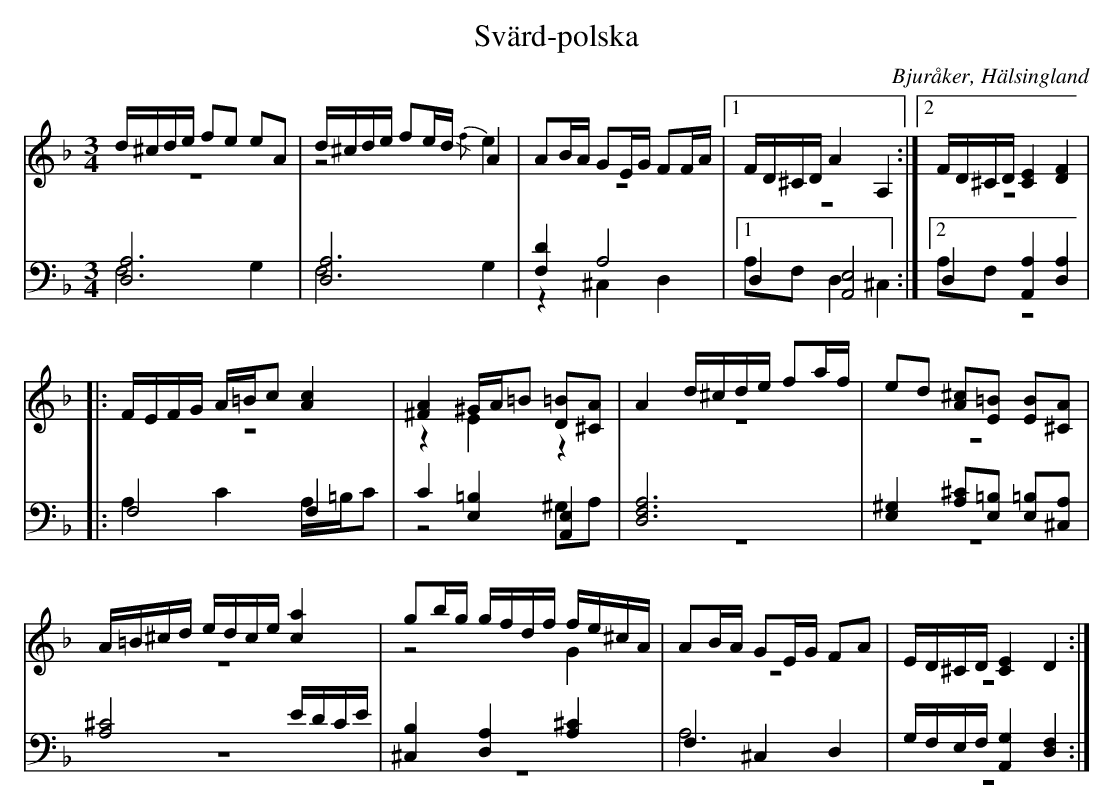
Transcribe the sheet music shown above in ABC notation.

X:1
T: Svärd-polska
O: Bjuråker, Hälsingland
M: 3/4
L: 1/8
K: Dm
V:1
V:2 merge
V:3
V:4 merge
V:1
d/^c/d/e/ fe eA|d/^c/d/e/ fe/d/ A2|AB/A/ GE/G/ FF/A/|1 F/D/^C/D/ A2 A,2:|2 F/D/^C/D/ [C2E2] [D2F2]|
|:F/E/F/G/ A/=B/c [A2c2]|[^F2A2] ^G/A/=B [D=B][^CA]|A2 d/^c/d/e/ fa/f/|ed [A^c][E=B] [EB][^CA]|
A/=B/^c/d/ e/d/c/e/ [c2a2]|gb/g/ g/f/d/f/ f/e/^c/A/|AB/A/ GE/G/ FA|E/D/^C/D/ [C2E2] D2:|
V:2
z6|z4 {/f}e2|z6|1 z6:|2 z6|
|:z6|z2 E2 z2|z6|z6|
z6|z4 G2|z6|z6:|
V:3 clef=bass
[D,6A,6]|[D,6A,6]|[F,2D2] A,4|1 D,2 [A,,4E,4]:|2 D,2 [A,,2A,2] [D,2A,2]|
|:F,4 F,2|C2 [E,2=B,2] [A,,2E,2]|[D,6F,6A,6]|[E,2^G,2] [A,^C][E,=B,] [E,=B,][^C,A,]|
[A,4^C4] E/D/C/E/|[^C,2B,2]  [D,2A,2] [A,2^C2]|F,2 ^C,2 D,2|G,/F,/E,/F,/ [A,,2G,2] [D,2F,2]:|
V:4 clef=bass
F,4 G,2|F,4 G,2|z2 ^C,2 D,2|1 A,F, D,2 ^C,2:|2 A,F,  z4|
|:A,2 C2 A,/=B,/C|z4 ^G,A,|z6|z6|
z6|z6|A,6|z6:|
